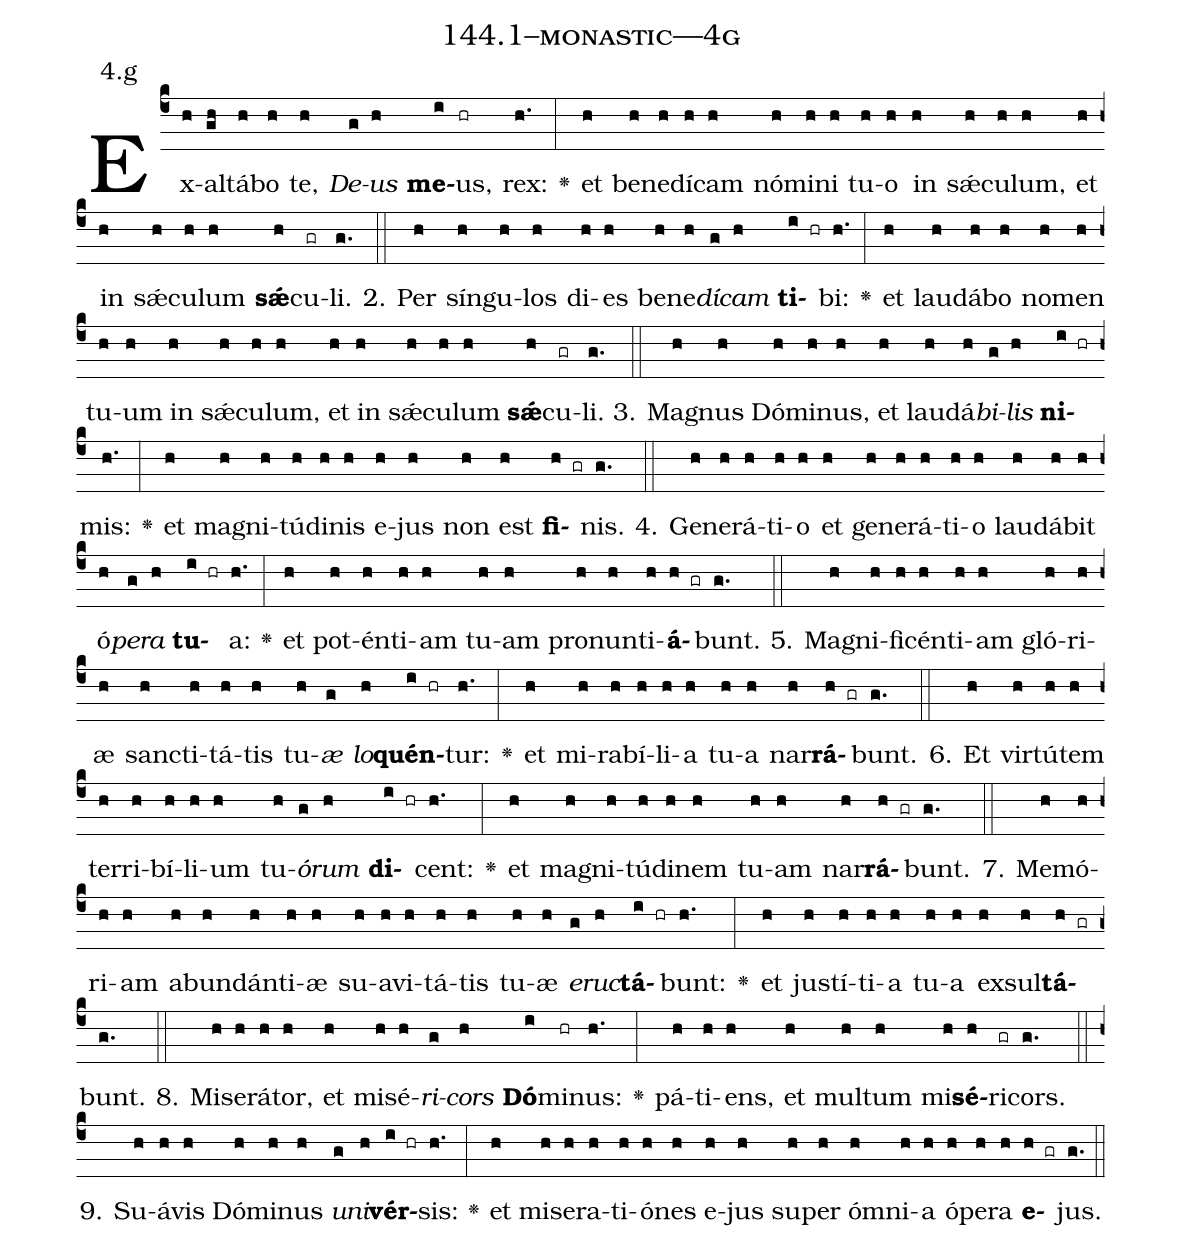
name: 144.1--monastic---4g;
annotation: 4.g;
%%
(c4)Ex(h)al(gh)tá(h)bo(h) te,(h) <i>De</i>(g)<i>us</i>(h) <b>me</b>(i)us,(hr) rex:(h.) <v>\greheightstar</v>(:) et(h) be(h)ne(h)dí(h)cam(h) nó(h)mi(h)ni(h) tu(h)o(h) in(h) sǽ(h)cu(h)lum,(h) et(h) in(h) sǽ(h)cu(h)lum(h) <b>sǽ</b>(h)cu(gr)li.(g.) (::)
2. Per(h) sín(h)gu(h)los(h) di(h)es(h) be(h)ne(h)<i>dí</i>(g)<i>cam</i>(h) <b>ti</b>(i hr)bi:(h.) <v>\greheightstar</v>(:) et(h) lau(h)dá(h)bo(h) no(h)men(h) tu(h)um(h) in(h) sǽ(h)cu(h)lum,(h) et(h) in(h) sǽ(h)cu(h)lum(h) <b>sǽ</b>(h)cu(gr)li.(g.) (::)
3. Ma(h)gnus(h) Dó(h)mi(h)nus,(h) et(h) lau(h)dá(h)<i>bi</i>(g)<i>lis</i>(h) <b>ni</b>(i hr)mis:(h.) <v>\greheightstar</v>(:) et(h) ma(h)gni(h)tú(h)di(h)nis(h) e(h)jus(h) non(h) est(h) <b>fi</b>(h gr)nis.(g.) (::)
4. Ge(h)ne(h)rá(h)ti(h)o(h) et(h) ge(h)ne(h)rá(h)ti(h)o(h) lau(h)dá(h)bit(h) ó(h)<i>pe</i>(g)<i>ra</i>(h) <b>tu</b>(i hr)a:(h.) <v>\greheightstar</v>(:) et(h) pot(h)én(h)ti(h)am(h) tu(h)am(h) pro(h)nun(h)ti(h)<b>á</b>(h gr)bunt.(g.) (::)
5. Ma(h)gni(h)fi(h)cén(h)ti(h)am(h) gló(h)ri(h)æ(h) sanc(h)ti(h)tá(h)tis(h) tu(h)<i>æ</i>(g) <i>lo</i>(h)<b>quén</b>(i hr)tur:(h.) <v>\greheightstar</v>(:) et(h) mi(h)ra(h)bí(h)li(h)a(h) tu(h)a(h) nar(h)<b>rá</b>(h gr)bunt.(g.) (::)
6. Et(h) vir(h)tú(h)tem(h) ter(h)ri(h)bí(h)li(h)um(h) tu(h)<i>ó</i>(g)<i>rum</i>(h) <b>di</b>(i hr)cent:(h.) <v>\greheightstar</v>(:) et(h) ma(h)gni(h)tú(h)di(h)nem(h) tu(h)am(h) nar(h)<b>rá</b>(h gr)bunt.(g.) (::)
7. Me(h)mó(h)ri(h)am(h) ab(h)un(h)dán(h)ti(h)æ(h) su(h)a(h)vi(h)tá(h)tis(h) tu(h)æ(h) <i>e</i>(g)<i>ruc</i>(h)<b>tá</b>(i hr)bunt:(h.) <v>\greheightstar</v>(:) et(h) jus(h)tí(h)ti(h)a(h) tu(h)a(h) ex(h)sul(h)<b>tá</b>(h gr)bunt.(g.) (::)
8. Mi(h)se(h)rá(h)tor,(h) et(h) mi(h)sé(h)<i>ri</i>(g)<i>cors</i>(h) <b>Dó</b>(i)mi(hr)nus:(h.) <v>\greheightstar</v>(:) pá(h)ti(h)ens,(h) et(h) mul(h)tum(h) mi(h)<b>sé</b>(h)ri(gr)cors.(g.) (::)
9. Su(h)á(h)vis(h) Dó(h)mi(h)nus(h) <i>u</i>(g)<i>ni</i>(h)<b>vér</b>(i hr)sis:(h.) <v>\greheightstar</v>(:) et(h) mi(h)se(h)ra(h)ti(h)ó(h)nes(h) e(h)jus(h) su(h)per(h) óm(h)ni(h)a(h) ó(h)pe(h)ra(h) <b>e</b>(h gr)jus.(g.) (::)
